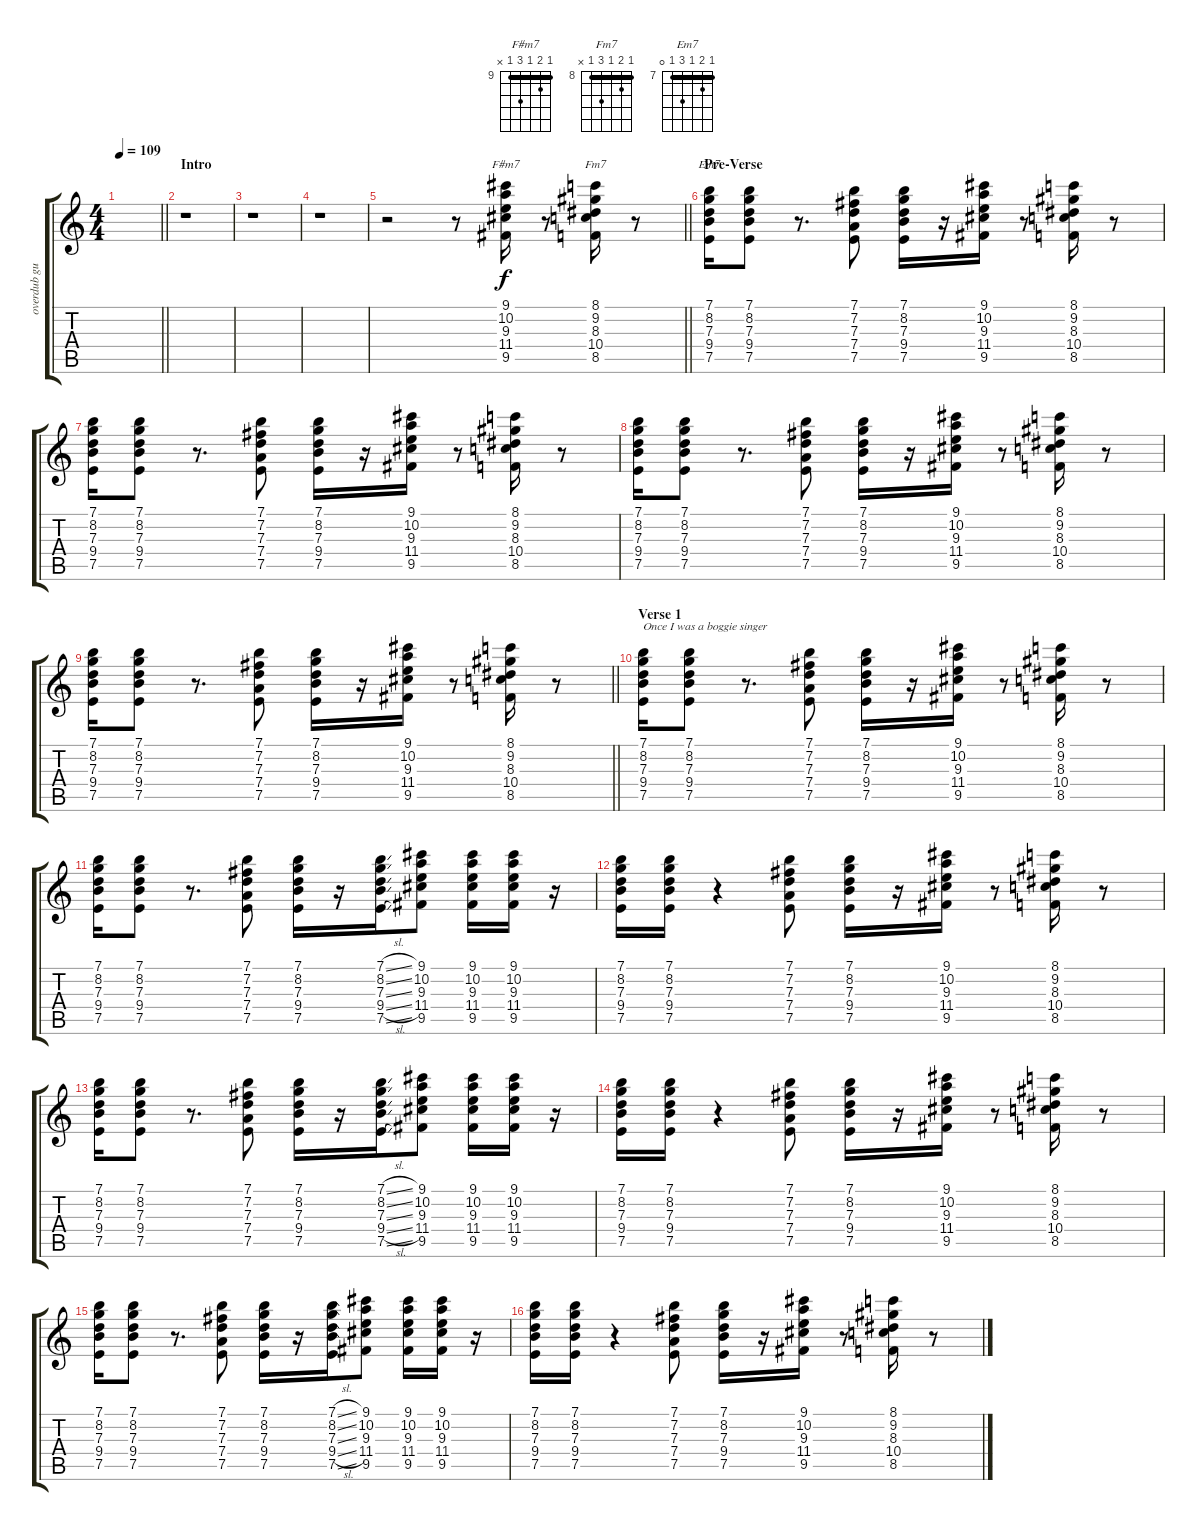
\track ("overdub guitar II" "overdub gu") {instrument electricguitarjazz}
\staff {score tabs}
\tuning (E4 B3 G3 D3 A2 E2) {hide}
\chord ("F#m7" 9 10 9 11 9 x) {firstfret 9 barre 9}
\chord ("Fm7" 8 9 8 10 8 x) {firstfret 8 barre 8}
\chord ("Em7" 7 8 7 9 7 0) {firstfret 7 barre 7}
\ts (4 4)
\tempo 109
\clef g2
\barLineRight lightlight
\ks c
|
\section ("" "Intro")
\ks aminor
r.1 |
r.1 |
r.1 |
\barLineRight lightlight
r.2 r.8 (9.1 10.2 9.3 11.4 9.5).16{ch "F#m7"} r.8 (8.1 9.2 8.3 10.4 8.5).16{ch "Fm7"} r.8 |
\section ("" "Pre-Verse")
(7.1 8.2 7.3 9.4 7.5).16{ch "Em7"} (7.1 8.2 7.3 9.4 7.5).8 r.8{d} (7.1 7.2 7.3 7.4 7.5).8 (7.1 8.2 7.3 9.4 7.5).16 r.16 (9.1 10.2 9.3 11.4 9.5).16 r.8 (8.1 9.2 8.3 10.4 8.5).16 r.8 |
(7.1 8.2 7.3 9.4 7.5).16 (7.1 8.2 7.3 9.4 7.5).8 r.8{d} (7.1 7.2 7.3 7.4 7.5).8 (7.1 8.2 7.3 9.4 7.5).16 r.16 (9.1 10.2 9.3 11.4 9.5).16 r.8 (8.1 9.2 8.3 10.4 8.5).16 r.8 |
(7.1 8.2 7.3 9.4 7.5).16 (7.1 8.2 7.3 9.4 7.5).8 r.8{d} (7.1 7.2 7.3 7.4 7.5).8 (7.1 8.2 7.3 9.4 7.5).16 r.16 (9.1 10.2 9.3 11.4 9.5).16 r.8 (8.1 9.2 8.3 10.4 8.5).16 r.8 |
\barLineRight lightlight
(7.1 8.2 7.3 9.4 7.5).16 (7.1 8.2 7.3 9.4 7.5).8 r.8{d} (7.1 7.2 7.3 7.4 7.5).8 (7.1 8.2 7.3 9.4 7.5).16 r.16 (9.1 10.2 9.3 11.4 9.5).16 r.8 (8.1 9.2 8.3 10.4 8.5).16 r.8 |
\section ("" "Verse 1")
(7.1 8.2 7.3 9.4 7.5).16{txt "Once I was a boggie singer"} (7.1 8.2 7.3 9.4 7.5).8 r.8{d} (7.1 7.2 7.3 7.4 7.5).8 (7.1 8.2 7.3 9.4 7.5).16 r.16 (9.1 10.2 9.3 11.4 9.5).16 r.8 (8.1 9.2 8.3 10.4 8.5).16 r.8 |
(7.1 8.2 7.3 9.4 7.5).16 (7.1 8.2 7.3 9.4 7.5).8 r.8{d} (7.1 7.2 7.3 7.4 7.5).8 (7.1 8.2 7.3 9.4 7.5).16 r.16 (7.1{sl} 8.2{sl} 7.3{sl} 9.4{sl} 7.5{sl}).16 (9.1 10.2 9.3 11.4 9.5).8 (9.1 10.2 9.3 11.4 9.5).16 (9.1 10.2 9.3 11.4 9.5).16 r.16 |
(7.1 8.2 7.3 9.4 7.5).16 (7.1 8.2 7.3 9.4 7.5).16 r.4 (7.1 7.2 7.3 7.4 7.5).8 (7.1 8.2 7.3 9.4 7.5).16 r.16 (9.1 10.2 9.3 11.4 9.5).16 r.8 (8.1 9.2 8.3 10.4 8.5).16 r.8 |
(7.1 8.2 7.3 9.4 7.5).16 (7.1 8.2 7.3 9.4 7.5).8 r.8{d} (7.1 7.2 7.3 7.4 7.5).8 (7.1 8.2 7.3 9.4 7.5).16 r.16 (7.1{sl} 8.2{sl} 7.3{sl} 9.4{sl} 7.5{sl}).16 (9.1 10.2 9.3 11.4 9.5).8 (9.1 10.2 9.3 11.4 9.5).16 (9.1 10.2 9.3 11.4 9.5).16 r.16 |
(7.1 8.2 7.3 9.4 7.5).16 (7.1 8.2 7.3 9.4 7.5).16 r.4 (7.1 7.2 7.3 7.4 7.5).8 (7.1 8.2 7.3 9.4 7.5).16 r.16 (9.1 10.2 9.3 11.4 9.5).16 r.8 (8.1 9.2 8.3 10.4 8.5).16 r.8 |
(7.1 8.2 7.3 9.4 7.5).16 (7.1 8.2 7.3 9.4 7.5).8 r.8{d} (7.1 7.2 7.3 7.4 7.5).8 (7.1 8.2 7.3 9.4 7.5).16 r.16 (7.1{sl} 8.2{sl} 7.3{sl} 9.4{sl} 7.5{sl}).16 (9.1 10.2 9.3 11.4 9.5).8 (9.1 10.2 9.3 11.4 9.5).16 (9.1 10.2 9.3 11.4 9.5).16 r.16 |
(7.1 8.2 7.3 9.4 7.5).16 (7.1 8.2 7.3 9.4 7.5).16 r.4 (7.1 7.2 7.3 7.4 7.5).8 (7.1 8.2 7.3 9.4 7.5).16 r.16 (9.1 10.2 9.3 11.4 9.5).16 r.8 (8.1 9.2 8.3 10.4 8.5).16 r.8
